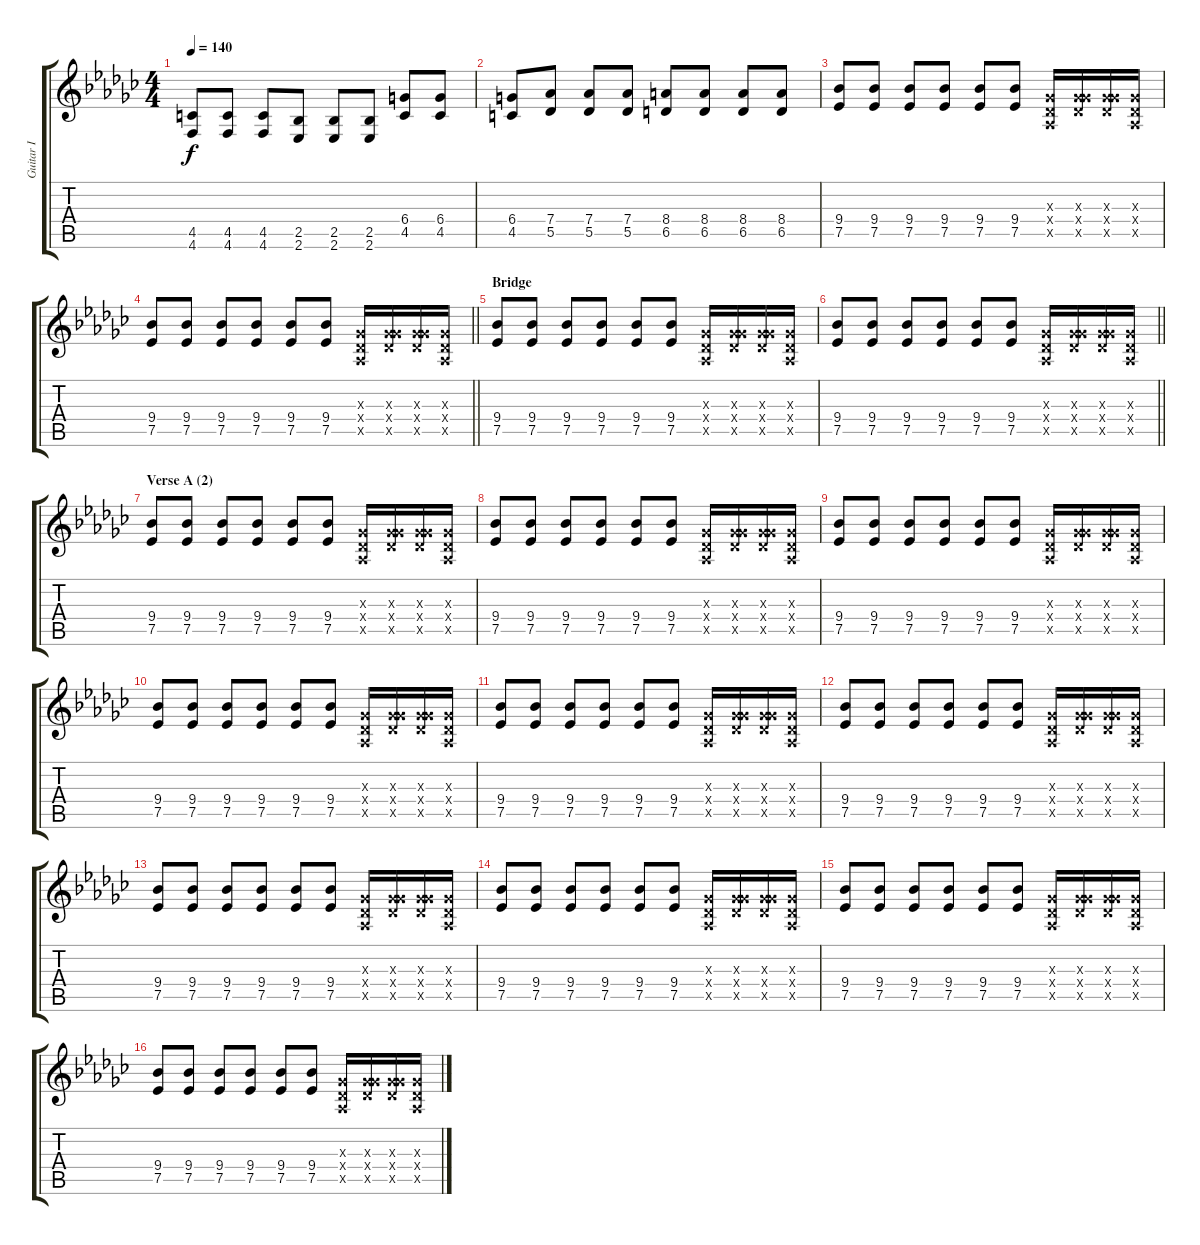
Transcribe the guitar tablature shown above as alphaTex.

\track ("Guitar I" "Guitar I") {instrument distortionguitar}
\staff {score tabs}
\tuning (Eb4 Bb3 Gb3 Db3 Ab2 Db2) {hide}
\ts (4 4)
\tempo 140
\clef g2
\ks ebminor
(4.5 4.6).8{dy f} (4.5 4.6).8 (4.5 4.6).8 (2.5 2.6).8 (2.5 2.6).8 (2.5 2.6).8 (6.4 4.5).8 (6.4 4.5).8 |
(6.4 4.5).8 (7.4 5.5).8 (7.4 5.5).8 (7.4 5.5).8 (8.4 6.5).8 (8.4 6.5).8 (8.4 6.5).8 (8.4 6.5).8 |
(9.4 7.5).8 (9.4 7.5).8 (9.4 7.5).8 (9.4 7.5).8 (9.4 7.5).8 (9.4 7.5).8 (0.3{x} 0.4{x} 0.5{x}).16 (0.3{x} 5.4{x} 5.5{x}).16 (0.3{x} 5.4{x} 5.5{x}).16 (0.3{x} 0.4{x} 0.5{x}).16 |
\barLineRight lightlight
(9.4 7.5).8 (9.4 7.5).8 (9.4 7.5).8 (9.4 7.5).8 (9.4 7.5).8 (9.4 7.5).8 (0.3{x} 0.4{x} 0.5{x}).16 (0.3{x} 5.4{x} 5.5{x}).16 (0.3{x} 5.4{x} 5.5{x}).16 (0.3{x} 0.4{x} 0.5{x}).16 |
\section ("" "Bridge")
(9.4 7.5).8 (9.4 7.5).8 (9.4 7.5).8 (9.4 7.5).8 (9.4 7.5).8 (9.4 7.5).8 (0.3{x} 0.4{x} 0.5{x}).16 (0.3{x} 5.4{x} 5.5{x}).16 (0.3{x} 5.4{x} 5.5{x}).16 (0.3{x} 0.4{x} 0.5{x}).16 |
\barLineRight lightlight
(9.4 7.5).8 (9.4 7.5).8 (9.4 7.5).8 (9.4 7.5).8 (9.4 7.5).8 (9.4 7.5).8 (0.3{x} 0.4{x} 0.5{x}).16 (0.3{x} 5.4{x} 5.5{x}).16 (0.3{x} 5.4{x} 5.5{x}).16 (0.3{x} 0.4{x} 0.5{x}).16 |
\section ("" "Verse A (2)")
(9.4 7.5).8 (9.4 7.5).8 (9.4 7.5).8 (9.4 7.5).8 (9.4 7.5).8 (9.4 7.5).8 (0.3{x} 0.4{x} 0.5{x}).16 (0.3{x} 5.4{x} 5.5{x}).16 (0.3{x} 5.4{x} 5.5{x}).16 (0.3{x} 0.4{x} 0.5{x}).16 |
(9.4 7.5).8 (9.4 7.5).8 (9.4 7.5).8 (9.4 7.5).8 (9.4 7.5).8 (9.4 7.5).8 (0.3{x} 0.4{x} 0.5{x}).16 (0.3{x} 5.4{x} 5.5{x}).16 (0.3{x} 5.4{x} 5.5{x}).16 (0.3{x} 0.4{x} 0.5{x}).16 |
(9.4 7.5).8 (9.4 7.5).8 (9.4 7.5).8 (9.4 7.5).8 (9.4 7.5).8 (9.4 7.5).8 (0.3{x} 0.4{x} 0.5{x}).16 (0.3{x} 5.4{x} 5.5{x}).16 (0.3{x} 5.4{x} 5.5{x}).16 (0.3{x} 0.4{x} 0.5{x}).16 |
(9.4 7.5).8 (9.4 7.5).8 (9.4 7.5).8 (9.4 7.5).8 (9.4 7.5).8 (9.4 7.5).8 (0.3{x} 0.4{x} 0.5{x}).16 (0.3{x} 5.4{x} 5.5{x}).16 (0.3{x} 5.4{x} 5.5{x}).16 (0.3{x} 0.4{x} 0.5{x}).16 |
(9.4 7.5).8 (9.4 7.5).8 (9.4 7.5).8 (9.4 7.5).8 (9.4 7.5).8 (9.4 7.5).8 (0.3{x} 0.4{x} 0.5{x}).16 (0.3{x} 5.4{x} 5.5{x}).16 (0.3{x} 5.4{x} 5.5{x}).16 (0.3{x} 0.4{x} 0.5{x}).16 |
(9.4 7.5).8 (9.4 7.5).8 (9.4 7.5).8 (9.4 7.5).8 (9.4 7.5).8 (9.4 7.5).8 (0.3{x} 0.4{x} 0.5{x}).16 (0.3{x} 5.4{x} 5.5{x}).16 (0.3{x} 5.4{x} 5.5{x}).16 (0.3{x} 0.4{x} 0.5{x}).16 |
(9.4 7.5).8 (9.4 7.5).8 (9.4 7.5).8 (9.4 7.5).8 (9.4 7.5).8 (9.4 7.5).8 (0.3{x} 0.4{x} 0.5{x}).16 (0.3{x} 5.4{x} 5.5{x}).16 (0.3{x} 5.4{x} 5.5{x}).16 (0.3{x} 0.4{x} 0.5{x}).16 |
(9.4 7.5).8 (9.4 7.5).8 (9.4 7.5).8 (9.4 7.5).8 (9.4 7.5).8 (9.4 7.5).8 (0.3{x} 0.4{x} 0.5{x}).16 (0.3{x} 5.4{x} 5.5{x}).16 (0.3{x} 5.4{x} 5.5{x}).16 (0.3{x} 0.4{x} 0.5{x}).16 |
(9.4 7.5).8 (9.4 7.5).8 (9.4 7.5).8 (9.4 7.5).8 (9.4 7.5).8 (9.4 7.5).8 (0.3{x} 0.4{x} 0.5{x}).16 (0.3{x} 5.4{x} 5.5{x}).16 (0.3{x} 5.4{x} 5.5{x}).16 (0.3{x} 0.4{x} 0.5{x}).16 |
(9.4 7.5).8 (9.4 7.5).8 (9.4 7.5).8 (9.4 7.5).8 (9.4 7.5).8 (9.4 7.5).8 (0.3{x} 0.4{x} 0.5{x}).16 (0.3{x} 5.4{x} 5.5{x}).16 (0.3{x} 5.4{x} 5.5{x}).16 (0.3{x} 0.4{x} 0.5{x}).16
